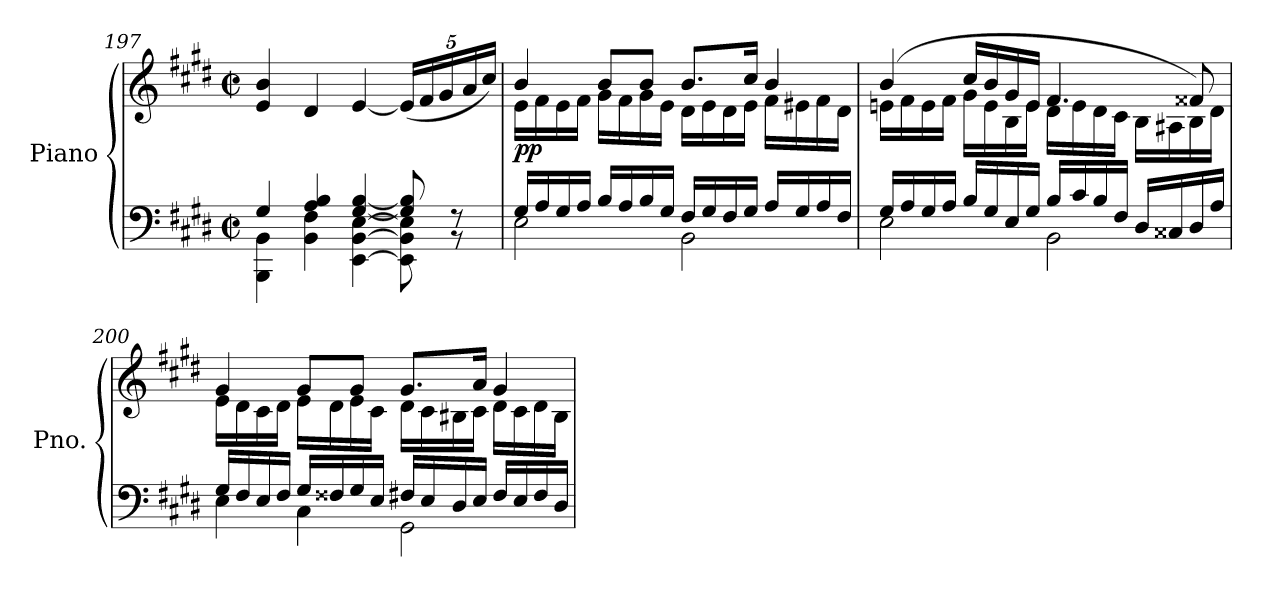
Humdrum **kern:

**kern	**kern	**dynam
*part1	*part1	*part1
*staff2	*staff1	*staff1/2
*I"Piano	*	*
*I'Pno.	*	*
*clefF4	*clefG2	*
*k[f#c#g#d#]	*k[f#c#g#d#]	*
*M2/2	*M2/2	*
*met(c|)	*met(c|)	*
=197	=197	=197
*^	*	*
4BBB\ 4BB\	4G#/	4e/ 4b/	.
4BB\ 4F#\	4A/ 4B/	4d#/	.
[4EE\ [4BB\ [4E\	[4G#/ [4B/	[4e/	.
*	*	*Xbrackettup	*
8EE\] 8BB\] 8E\]	8G#/] 8B/]	(20e/LL]	.
.	.	20f#/	.
.	.	20g#/	.
8r	8r	.	.
.	.	20a/	.
.	.	20cc#/JJ)	.
=198	=198	=198	=198
*	*	*MM30	*
*	*	*^	*
!	!	!	!	!LO:DY:b
2E\	16G#/LL	4b/	16e\LL	pp
.	16A/	.	16f#\	.
.	16G#/	.	16e\	.
.	16A/JJ	.	16f#\JJ	.
.	16B/LL	8b/L	16g#\LL	.
.	16A/	.	16f#\	.
.	16B/	8b/J	16g#\	.
.	16G#/JJ	.	16e\JJ	.
2BB\	16F#/LL	8.b/L	16d#\LL	.
.	16G#/	.	16e\	.
.	16F#/	.	16d#\	.
.	16G#/JJ	16cc#/Jk	16e\JJ	.
.	16A/LL	4b/	16f#\LL	.
.	16G#/	.	16e#X\	.
.	16A/	.	16f#\	.
.	16F#/JJ	.	16d#\JJ	.
!!LO:LB:g=z	!!
=199	=199	=199	=199	=199
2E\	16G#/LL	(4b/	16en\LL	.
.	16A/	.	16f#\	.
.	16G#/	.	16e\	.
.	16A/JJ	.	16f#\JJ	.
.	16B/LL	16cc#/LL	16g#\LL	.
.	16G#/	16b/	16e\	.
.	16E/	16g#/	16B\	.
.	16G#/JJ	16e/JJ	16e\JJ	.
2BB\	16B/LL	4.f#/	16d#\LL	.
.	16c#/	.	16e\	.
.	16B/	.	16d#\	.
.	16F#/JJ	.	16c#\JJ	.
.	16D#/LL	.	16B\LL	.
.	16C##X/	.	16A#X\	.
.	16D#/	8f##X/)	16B\	.
.	16A/JJ	.	16d#\JJ	.
=200	=200	=200	=200	=200
4E\	16G#/LL	4g#/	16e\LL	.
.	16F#/	.	16d#\	.
.	16E/	.	16c#\	.
.	16F#/JJ	.	16d#\JJ	.
4C#\	16G#/LL	8g#/L	16e\LL	.
.	16F##X/	.	16d#\	.
.	16G#/	8g#/J	16e\	.
.	16E/JJ	.	16c#\JJ	.
2GG#\	16F#X/LL	8.g#/L	16d#\LL	.
.	16E/	.	16c#\	.
.	16D#/	.	16B#X\	.
.	16E/JJ	16a/Jk	16c#\JJ	.
.	16F#/LL	4g#/	16d#\LL	.
.	16E/	.	16c#\	.
.	16F#/	.	16d#\	.
.	16D#/JJ	.	16B#\JJ	.
*v	*v	*	*	*
*	*v	*v	*
=	=	=
*-	*-	*-
